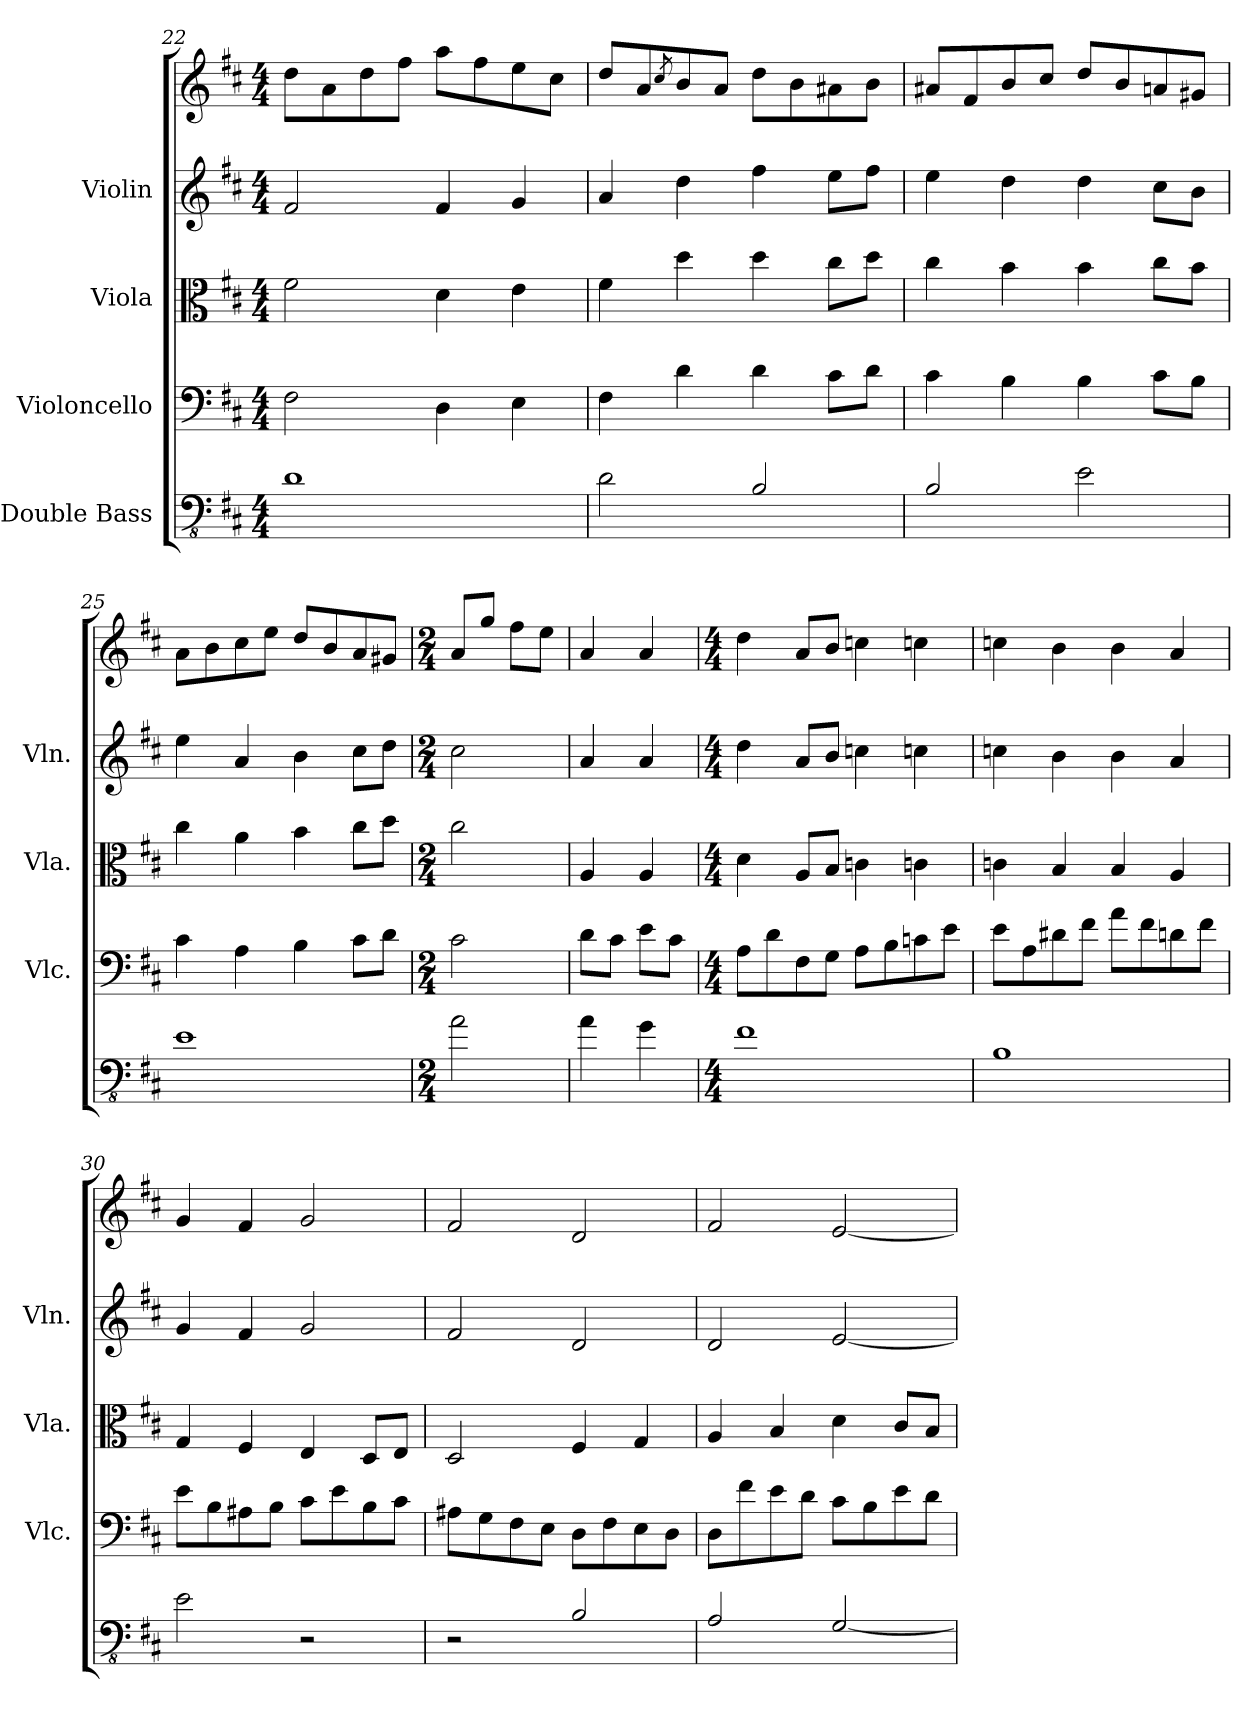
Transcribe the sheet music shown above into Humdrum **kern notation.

**kern	**kern	**kern	**kern	**kern
*part4	*part3	*part2	*part1	*part1
*staff5	*staff4	*staff3	*staff2	*staff1
*I"Double Bass	*I"Violoncello	*I"Viola	*I"Violin	*
*	*I'Vlc.	*I'Vla.	*I'Vln.	*
*clefFv4	*clefF4	*clefC3	*clefG2	*clefG2
*ITrd7c12	*	*	*	*
*k[f#c#]	*k[f#c#]	*k[f#c#]	*k[f#c#]	*k[f#c#]
*D:	*D:	*D:	*D:	*D:
*M4/4	*M4/4	*M4/4	*M4/4	*M4/4
=22	=22	=22	=22	=22
1DD	2F#\	2f#\	2f#/	8dd\L
.	.	.	.	8a\
.	.	.	.	8dd\
.	.	.	.	8ff#\J
.	4D\	4d\	4f#/	8aa\L
.	.	.	.	8ff#\
.	4E\	4e\	4g/	8ee\
.	.	.	.	8cc#\J
=23	=23	=23	=23	=23
2DD\	4F#\	4f#\	4a/	8dd/L
.	.	.	.	8a/
.	.	.	.	8qcc#/
.	4d\	4dd\	4dd\	8b/
.	.	.	.	8a/J
2BBB/	4d\	4dd\	4ff#\	8dd\L
.	.	.	.	8b\
.	8c#\L	8cc#\L	8ee\L	8a#X\
.	8d\J	8dd\J	8ff#\J	8b\J
!!LO:PB:g=z
=24	=24	=24	=24	=24
2BBB/	4c#\	4cc#\	4ee\	8a#X/L
.	.	.	.	8f#/
.	4B\	4b\	4dd\	8b/
.	.	.	.	8cc#/J
2EE\	4B\	4b\	4dd\	8dd/L
.	.	.	.	8b/
.	8c#\L	8cc#\L	8cc#\L	8an/
.	8B\J	8b\J	8b\J	8g#X/J
=25	=25	=25	=25	=25
1EE	4c#\	4cc#\	4ee\	8a\L
.	.	.	.	8b\
.	4A\	4a\	4a/	8cc#\
.	.	.	.	8ee\J
.	4B\	4b\	4b\	8dd/L
.	.	.	.	8b/
.	8c#\L	8cc#\L	8cc#\L	8a/
.	8d\J	8dd\J	8dd\J	8g#X/J
=26	=26	=26	=26	=26
*M2/4	*M2/4	*M2/4	*M2/4	*M2/4
2AA\	2c#\	2cc#\	2cc#\	8a/L
.	.	.	.	8gg/J
.	.	.	.	8ff#\L
.	.	.	.	8ee\J
=27	=27	=27	=27	=27
4AA\	8d\L	4A/	4a/	4a/
.	8c#\J	.	.	.
4GG\	8e\L	4A/	4a/	4a/
.	8c#\J	.	.	.
=28	=28	=28	=28	=28
*M4/4	*M4/4	*M4/4	*M4/4	*M4/4
1FF#	8A\L	4d\	4dd\	4dd\
.	8d\	.	.	.
.	8F#\	8A/L	8a/L	8a/L
.	8G\J	8B/J	8b/J	8b/J
.	8A\L	4cn\	4ccn\	4ccn\
.	8B\	.	.	.
.	8cn\	4cn\	4ccn\	4ccn\
.	8e\J	.	.	.
!!LO:LB:g=z
=29	=29	=29	=29	=29
1BBB	8e\L	4cn\	4ccn\	4ccn\
.	8A\	.	.	.
.	8d#X\	4B/	4b\	4b\
.	8f#\J	.	.	.
.	8a\L	4B/	4b\	4b\
.	8f#\	.	.	.
.	8dn\	4A/	4a/	4a/
.	8f#\J	.	.	.
=30	=30	=30	=30	=30
2EE\	8e\L	4G/	4g/	4g/
.	8B\	.	.	.
.	8A#X\	4F#/	4f#/	4f#/
.	8B\J	.	.	.
2r	8c#\L	4E/	2g/	2g/
.	8e\	.	.	.
.	8B\	8D/L	.	.
.	8c#\J	8E/J	.	.
=31	=31	=31	=31	=31
2r	8A#X\L	2D/	2f#/	2f#/
.	8G\	.	.	.
.	8F#\	.	.	.
.	8E\J	.	.	.
2BBB/	8D\L	4F#/	2d/	2d/
.	8F#\	.	.	.
.	8E\	4G/	.	.
.	8D\J	.	.	.
=32	=32	=32	=32	=32
2AAA/	8D\L	4A/	2d/	2f#/
.	8f#\	.	.	.
.	8e\	4B/	.	.
.	8d\J	.	.	.
[2GGG/	8c#\L	4d\	[2e/	[2e/
.	8B\	.	.	.
.	8e\	8c#/L	.	.
.	8d\J	8B/J	.	.
=	=	=	=	=
*-	*-	*-	*-	*-
